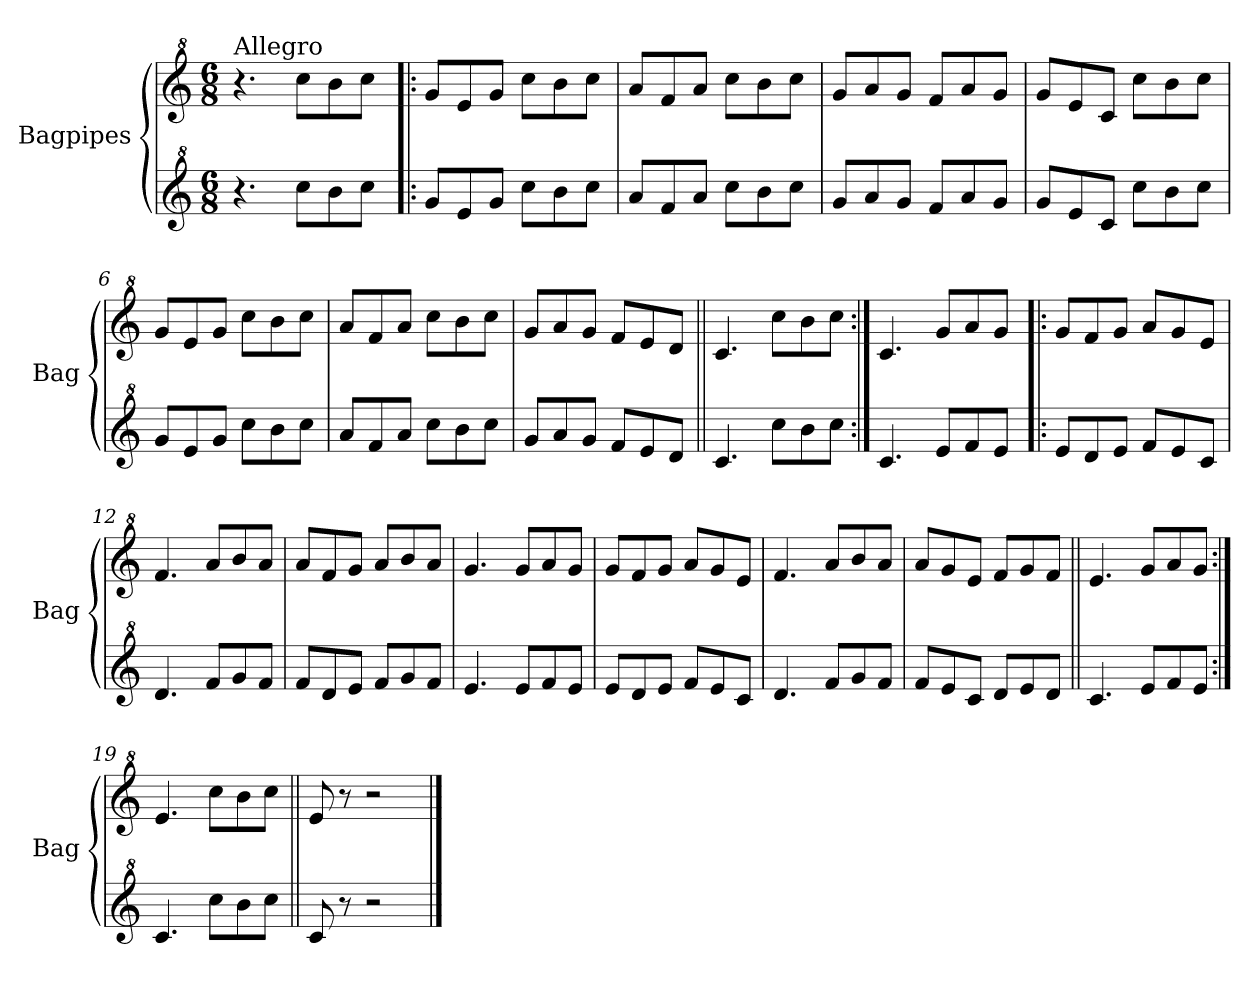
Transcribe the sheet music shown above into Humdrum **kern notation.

**kern	**kern
*part2	*part1
*staff2	*staff1
*I"Bagpipes	*I"Bagpipes
*I'Bag	*I'Bag
*clefG^2	*clefG^2
*k[]	*k[]
*C:	*C:
*M6/8	*M6/8
=1	=1
!	!LO:TX:a:t=Allegro
4.r	4.r
8ccc\L	8ccc\L
8bb\	8bb\
8ccc\J	8ccc\J
=2!|:	=2!|:
8gg/L	8gg/L
8ee/	8ee/
8gg/J	8gg/J
8ccc\L	8ccc\L
8bb\	8bb\
8ccc\J	8ccc\J
=3	=3
8aa/L	8aa/L
8ff/	8ff/
8aa/J	8aa/J
8ccc\L	8ccc\L
8bb\	8bb\
8ccc\J	8ccc\J
=4	=4
8gg/L	8gg/L
8aa/	8aa/
8gg/J	8gg/J
8ff/L	8ff/L
8aa/	8aa/
8gg/J	8gg/J
=5	=5
8gg/L	8gg/L
8ee/	8ee/
8cc/J	8cc/J
8ccc\L	8ccc\L
8bb\	8bb\
8ccc\J	8ccc\J
=6	=6
8gg/L	8gg/L
8ee/	8ee/
8gg/J	8gg/J
8ccc\L	8ccc\L
8bb\	8bb\
8ccc\J	8ccc\J
=7	=7
8aa/L	8aa/L
8ff/	8ff/
8aa/J	8aa/J
8ccc\L	8ccc\L
8bb\	8bb\
8ccc\J	8ccc\J
!!LO:LB:g=z
=8	=8
8gg/L	8gg/L
8aa/	8aa/
8gg/J	8gg/J
8ff/L	8ff/L
8ee/	8ee/
8dd/J	8dd/J
=9||	=9||
4.cc/	4.cc/
8ccc\L	8ccc\L
8bb\	8bb\
8ccc\J	8ccc\J
=10:|!	=10:|!
4.cc/	4.cc/
8ee/L	8gg/L
8ff/	8aa/
8ee/J	8gg/J
=11!|:	=11!|:
8ee/L	8gg/L
8dd/	8ff/
8ee/J	8gg/J
8ff/L	8aa/L
8ee/	8gg/
8cc/J	8ee/J
=12	=12
4.dd/	4.ff/
8ff/L	8aa/L
8gg/	8bb/
8ff/J	8aa/J
=13	=13
8ff/L	8aa/L
8dd/	8ff/
8ee/J	8gg/J
8ff/L	8aa/L
8gg/	8bb/
8ff/J	8aa/J
=14	=14
4.ee/	4.gg/
8ee/L	8gg/L
8ff/	8aa/
8ee/J	8gg/J
=15	=15
8ee/L	8gg/L
8dd/	8ff/
8ee/J	8gg/J
8ff/L	8aa/L
8ee/	8gg/
8cc/J	8ee/J
!!LO:LB:g=z
=16	=16
4.dd/	4.ff/
8ff/L	8aa/L
8gg/	8bb/
8ff/J	8aa/J
=17	=17
8ff/L	8aa/L
8ee/	8gg/
8cc/J	8ee/J
8dd/L	8ff/L
8ee/	8gg/
8dd/J	8ff/J
=18||	=18||
4.cc/	4.ee/
8ee/L	8gg/L
8ff/	8aa/
8ee/J	8gg/J
=19:|!	=19:|!
4.cc/	4.ee/
8ccc\L	8ccc\L
8bb\	8bb\
8ccc\J	8ccc\J
=20||	=20||
8cc/	8ee/
8r	8r
2r	2r
==	==
*-	*-
